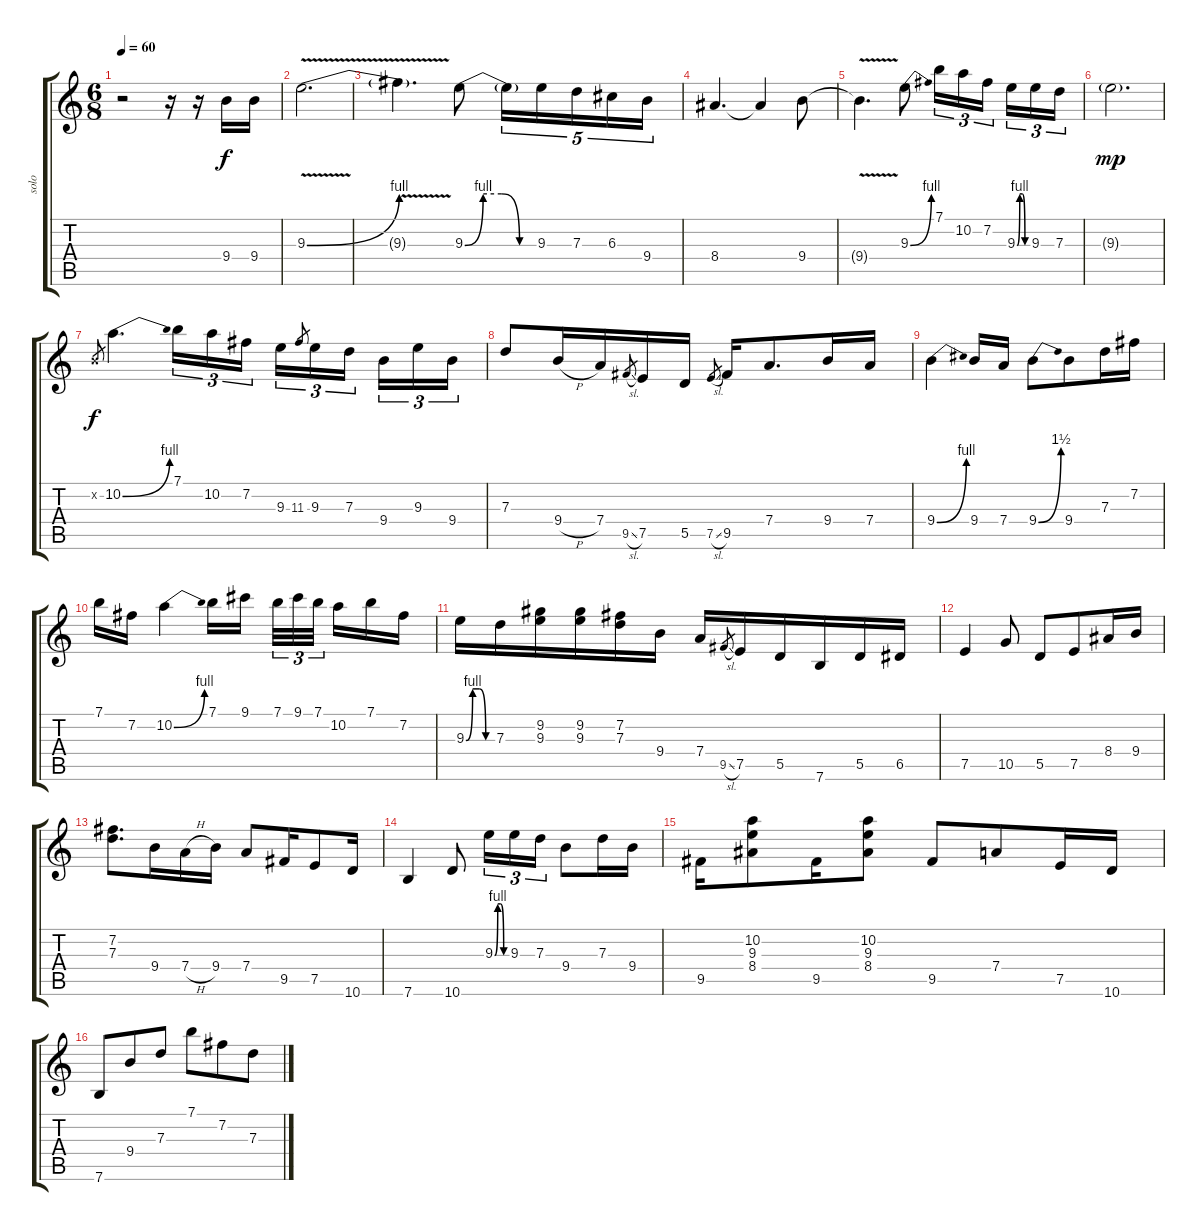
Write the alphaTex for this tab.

\track ("solo" "solo") {instrument overdrivenguitar}
\staff {score tabs}
\tuning (E4 B3 G3 D3 A2 E2) {hide}
\ts (6 8)
\tempo 60
\clef g2
\ks c
r.2{dy f instrument overdrivenguitar} r.16 r.16 9.4.16 9.4.16 |
9.3{be (bend 0 0 60 4) v}.2{d} |
9.3{v t}.4{d} 9.3{be (custom 0 0 15 4 30 4 45 0 60 0)}.8 9.3{t}.16{tu (5 4)} 9.3.16{tu (5 4)} 7.3.16{tu (5 4)} 6.3.16{tu (5 4)} 9.4.16{tu (5 4)} |
8.4.4{d} 8.4{t}.4 9.4.8 |
9.4{v t}.4{d} 9.3{be (bend 0 0 60 4)}.8 7.1.16{tu (3 2)} 10.2.16{tu (3 2)} 7.2.16{tu (3 2) beam splitsecondary} 9.3{be (custom 0 0 15 4 30 4 45 0 60 0)}.16{tu (3 2)} 9.3.16{tu (3 2)} 7.3.16{tu (3 2)} |
9.3{g}.2{d dy mp} |
0.2{x}.8{gr dy f} 10.2{be (bend 0 0 60 4)}.4{d} 7.1.16{tu (3 2)} 10.2.16{tu (3 2)} 7.2.16{tu (3 2) beam splitsecondary} 9.3.16{tu (3 2)} 11.3.8{gr} 9.3.16{tu (3 2)} 7.3.16{tu (3 2) beam splitsecondary} 9.4.16{tu (3 2)} 9.3.16{tu (3 2)} 9.4.16{tu (3 2)} |
7.3.8 9.4{h}.16 7.4.16 9.5{sl}.8{gr} 7.5.16 5.5.16 7.5{sl}.8{gr} 9.5.16 7.4.8{d} 9.4.16 7.4.16 |
9.4{be (bend 0 0 60 4)}.4 9.4.16 7.4.16 9.4{be (bend 0 0 60 6)}.8 9.4.8 7.3.16 7.2.16 |
7.1.16 7.2.16 10.2{be (bend 0 0 60 4)}.4 7.1.16 9.1.16{beam splitsecondary} 7.1.32{tu (3 2)} 9.1.32{tu (3 2)} 7.1.32{tu (3 2) beam splitsecondary} 10.2.16 7.1.16 7.2.16 |
9.3{be (custom 0 0 15 4 30 4 45 0 60 0)}.16 7.3.16 (9.2 9.3).16 (9.2 9.3).16 (7.2 7.3).16 9.4.16 7.4.16 9.5{sl}.8{gr} 7.5.16 5.5.16 7.6.16 5.5.16 6.5.16 |
7.5.4 10.5.8 5.5.8 7.5.8 8.4.16 9.4.16 |
(7.2 7.3).8{d} 9.4.16 7.4{h}.16 9.4.16 7.4.8 9.5.16 7.5.8 10.6.16 |
7.6.4 10.6.8 9.3{be (custom 0 0 15 4 30 4 45 0 60 0)}.16{tu (3 2)} 9.3.16{tu (3 2)} 7.3.16{tu (3 2)} 9.4.8 7.3.16 9.4.16 |
9.5.16 (10.2 9.3 8.4).8 9.5.16 (10.2 9.3 8.4).8 9.5.8 7.4.8 7.5.16 10.6.16 |
7.6.8 9.4.8 7.3.8 7.1.8 7.2.8 7.3.8
